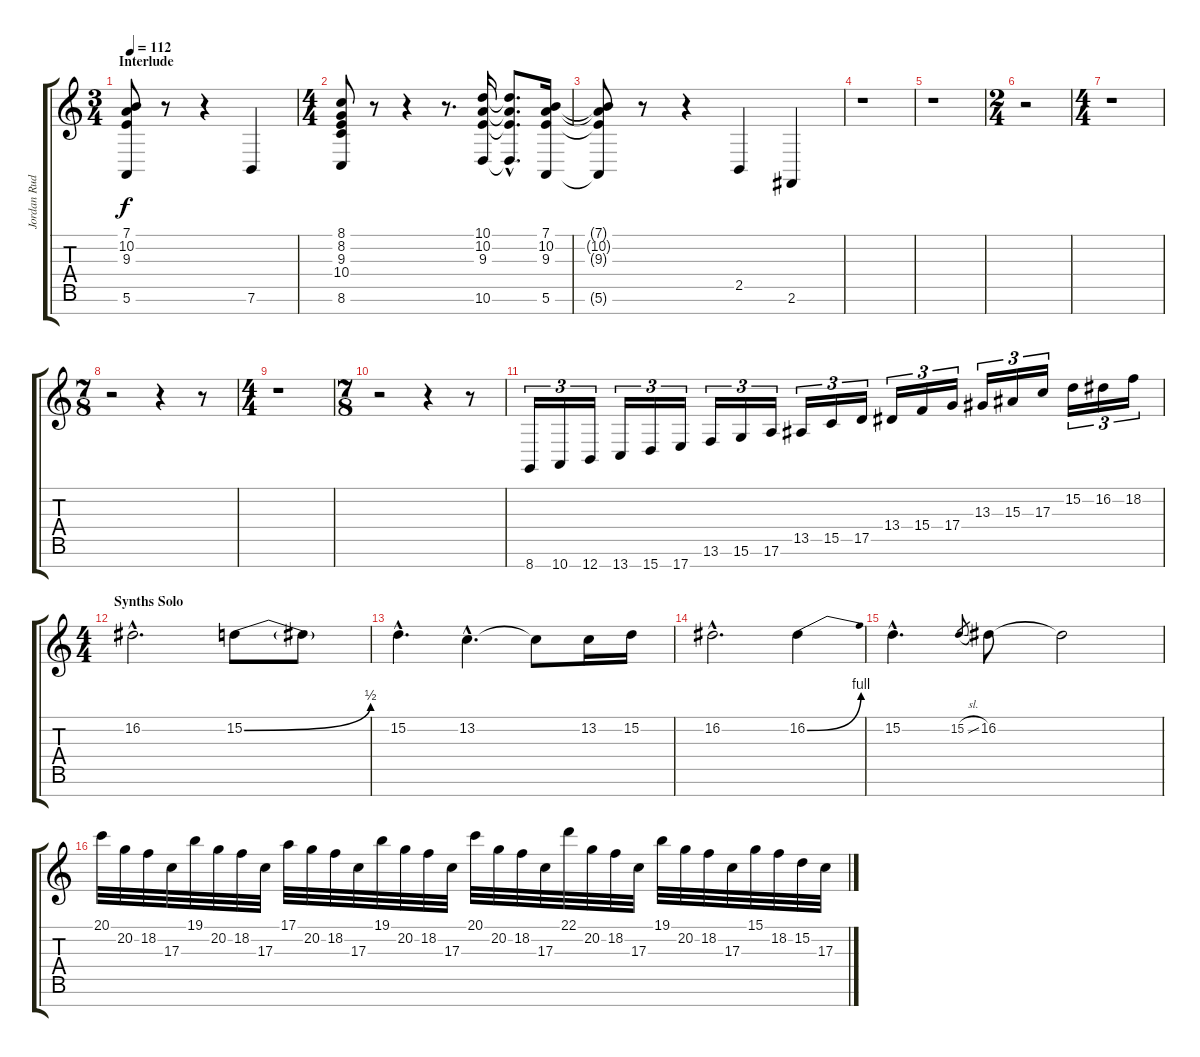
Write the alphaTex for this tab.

\track ("Jordan Rudess" "Jordan Rud") {instrument stringensemble1}
\staff {score tabs}
\tuning (E4 B3 G3 D3 A2 E2 B1) {hide}
\ts (3 4)
\section ("" "Interlude")
\tempo 112
\clef g2
\ks c
(7.1{t} 10.2{t} 9.3{t} 5.6{t}).8{dy f} r.8 r.4 7.6.4 |
\ts (4 4)
(8.1 8.2 9.3 10.4 8.6).8{instrument acousticgrandpiano} r.8 r.4 r.8{d} (10.1 10.2 9.3 10.6).16 (10.1{hac t} 10.2{hac t} 9.3{hac t} 10.6{hac t}).8{d} (7.1 10.2 9.3 5.6).16 |
(7.1{t} 10.2{t} 9.3{t} 5.6{t}).8 r.8 r.4 2.5.4 2.6.4 |
r.1 |
r.1 |
\ts (2 4)
r.2 |
\ts (4 4)
r.1 |
\ts (7 8)
r.2 r.4 r.8 |
\ts (4 4)
r.1 |
\ts (7 8)
r.2 r.4 r.8 |
8.7.16{tu (3 2) volume 16 instrument choiraahs} 10.7.16{tu (3 2)} 12.7.16{tu (3 2)} 13.7.16{tu (3 2)} 15.7.16{tu (3 2)} 17.7.16{tu (3 2)} 13.6.16{tu (3 2)} 15.6.16{tu (3 2)} 17.6.16{tu (3 2)} 13.5.16{tu (3 2)} 15.5.16{tu (3 2)} 17.5.16{tu (3 2)} 13.4.16{tu (3 2)} 15.4.16{tu (3 2)} 17.4.16{tu (3 2)} 13.3.16{tu (3 2)} 15.3.16{tu (3 2)} 17.3.16{tu (3 2)} 15.2.16{tu (3 2)} 16.2.16{tu (3 2)} 18.2.16{tu (3 2)} |
\ts (4 4)
\section ("" "Synths Solo")
16.2{hac}.2{d} 15.2{be (bend 0 0 60 2)}.8 15.2{t}.8 |
15.2{hac}.4{d} 13.2{hac}.4{d} 13.2{t}.8 13.2.16 15.2.16 |
16.2{hac}.2{d} 16.2{be (bend 0 0 60 4)}.4 |
15.2{hac}.4{d} 15.2{sl}.8{gr} 16.2.8 16.2{t}.2 |
20.1.32{volume 16 instrument choiraahs} 20.2.32 18.2.32 17.3.32 19.1.32 20.2.32 18.2.32 17.3.32 17.1.32 20.2.32 18.2.32 17.3.32 19.1.32 20.2.32 18.2.32 17.3.32 20.1.32 20.2.32 18.2.32 17.3.32 22.1.32 20.2.32 18.2.32 17.3.32 19.1.32 20.2.32 18.2.32 17.3.32 15.1.32 18.2.32 15.2.32 17.3.32
